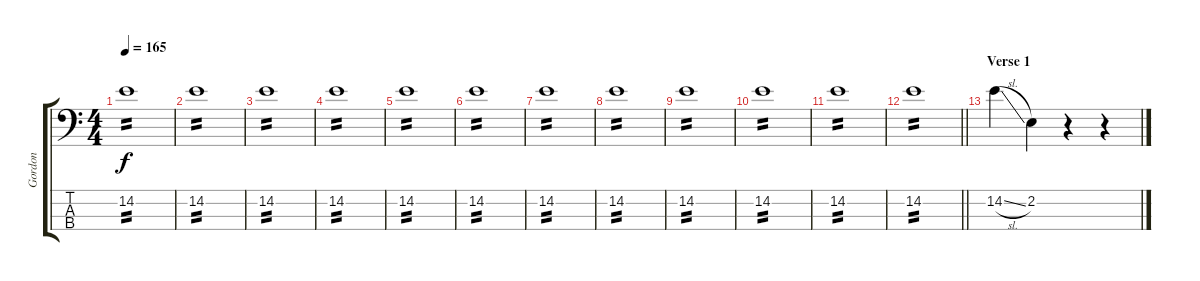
\track ("Gordon" "Gordon") {instrument electricbassfinger}
\staff {score tabs}
\tuning (G2 D2 A1 E1) {hide}
\ts (4 4)
\tempo 165
\clef f4
\ks c
14.2.1{tp 2 dy f} |
14.2.1{tp 2} |
14.2.1{tp 2} |
14.2.1{tp 2} |
14.2.1{tp 2} |
14.2.1{tp 2} |
14.2.1{tp 2} |
14.2.1{tp 2} |
14.2.1{tp 2} |
14.2.1{tp 2} |
14.2.1{tp 2} |
\barLineRight lightlight
14.2.1{tp 2} |
\section ("" "Verse 1")
14.2{sl}.4{volume 15} 2.2.4 r.4 r.4
